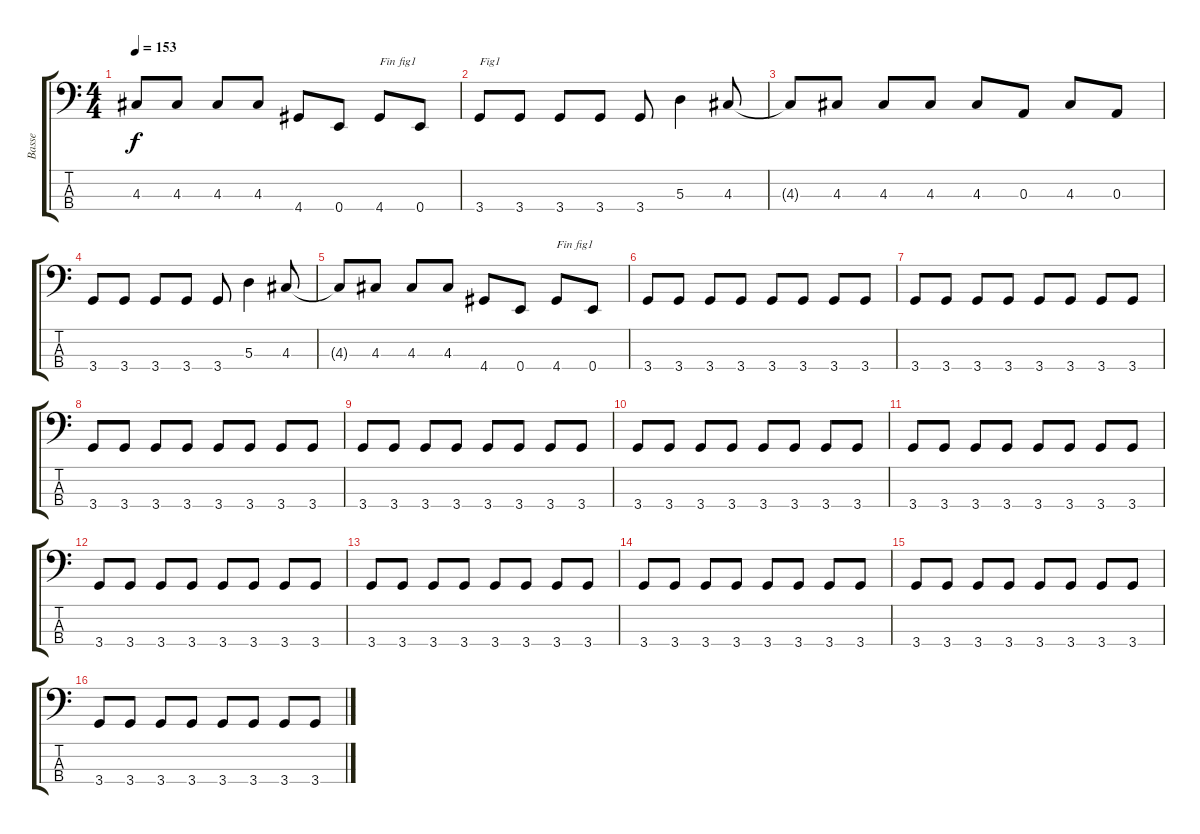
\track ("Basse" "Basse") {instrument electricbasspick}
\staff {score tabs}
\tuning (G2 D2 A1 E1) {hide}
\ts (4 4)
\tempo 153
\clef f4
\ks c
4.3{t}.8{dy f} 4.3.8 4.3.8 4.3.8 4.4.8 0.4.8 4.4.8{txt "Fin fig1"} 0.4.8 |
3.4.8{txt "Fig1"} 3.4.8 3.4.8 3.4.8 3.4.8 5.3.4 4.3.8 |
4.3{t}.8 4.3.8 4.3.8 4.3.8 4.3.8 0.3.8 4.3.8 0.3.8 |
3.4.8 3.4.8 3.4.8 3.4.8 3.4.8 5.3.4 4.3.8 |
4.3{t}.8 4.3.8 4.3.8 4.3.8 4.4.8 0.4.8 4.4.8{txt "Fin fig1"} 0.4.8 |
3.4.8 3.4.8 3.4.8 3.4.8 3.4.8 3.4.8 3.4.8 3.4.8 |
3.4.8 3.4.8 3.4.8 3.4.8 3.4.8 3.4.8 3.4.8 3.4.8 |
3.4.8 3.4.8 3.4.8 3.4.8 3.4.8 3.4.8 3.4.8 3.4.8 |
3.4.8 3.4.8 3.4.8 3.4.8 3.4.8 3.4.8 3.4.8 3.4.8 |
3.4.8 3.4.8 3.4.8 3.4.8 3.4.8 3.4.8 3.4.8 3.4.8 |
3.4.8 3.4.8 3.4.8 3.4.8 3.4.8 3.4.8 3.4.8 3.4.8 |
3.4.8 3.4.8 3.4.8 3.4.8 3.4.8 3.4.8 3.4.8 3.4.8 |
3.4.8 3.4.8 3.4.8 3.4.8 3.4.8 3.4.8 3.4.8 3.4.8 |
3.4.8 3.4.8 3.4.8 3.4.8 3.4.8 3.4.8 3.4.8 3.4.8 |
3.4.8 3.4.8 3.4.8 3.4.8 3.4.8 3.4.8 3.4.8 3.4.8 |
3.4.8 3.4.8 3.4.8 3.4.8 3.4.8 3.4.8 3.4.8 3.4.8
